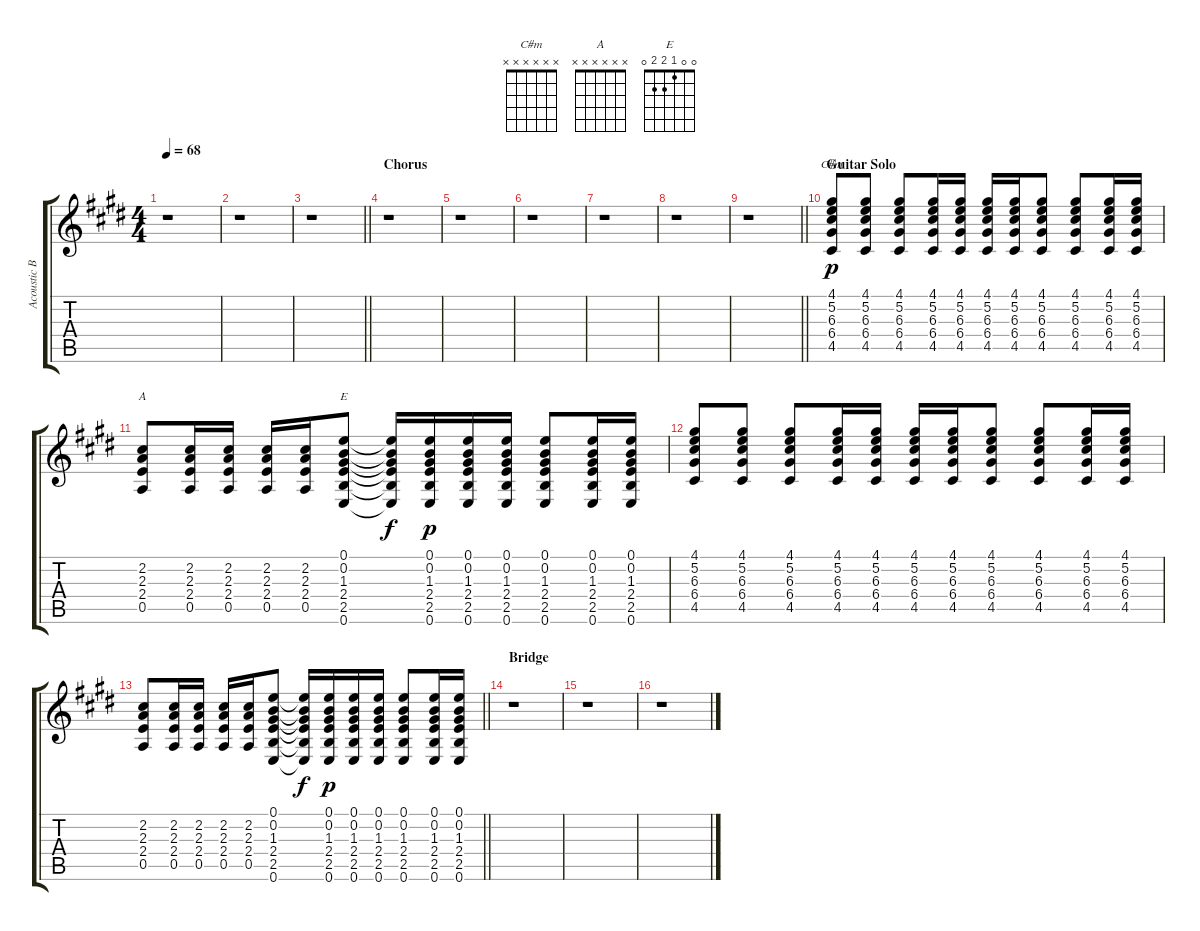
\track ("Acoustic Backing" "Acoustic B") {instrument acousticguitarsteel}
\staff {score tabs}
\tuning (E4 B3 G3 D3 A2 E2) {hide}
\chord ("C#m" x x x x x x)
\chord ("A" x x x x x x)
\chord ("E" 0 0 1 2 2 0)
\ts (4 4)
\tempo 68
\clef g2
\ks e
r.1{dy p} |
r.1 |
\barLineRight lightlight
r.1 |
\section ("" "Chorus")
r.1 |
r.1 |
r.1 |
r.1 |
r.1 |
\barLineRight lightlight
r.1 |
\section ("" "Guitar Solo")
(4.1 5.2 6.3 6.4 4.5).8{ch "C#m"} (4.1 5.2 6.3 6.4 4.5).8 (4.1 5.2 6.3 6.4 4.5).8 (4.1 5.2 6.3 6.4 4.5).16 (4.1 5.2 6.3 6.4 4.5).16 (4.1 5.2 6.3 6.4 4.5).16 (4.1 5.2 6.3 6.4 4.5).16 (4.1 5.2 6.3 6.4 4.5).8 (4.1 5.2 6.3 6.4 4.5).8 (4.1 5.2 6.3 6.4 4.5).16 (4.1 5.2 6.3 6.4 4.5).16 |
(2.2 2.3 2.4 0.5).8{ch "A"} (2.2 2.3 2.4 0.5).16 (2.2 2.3 2.4 0.5).16 (2.2 2.3 2.4 0.5).16 (2.2 2.3 2.4 0.5).16 (0.1 0.2 1.3 2.4 2.5 0.6).8{ch "E"} (0.1{t} 0.2{t} 1.3{t} 2.4{t} 2.5{t} 0.6{t}).16{dy f} (0.1 0.2 1.3 2.4 2.5 0.6).16{dy p} (0.1 0.2 1.3 2.4 2.5 0.6).16 (0.1 0.2 1.3 2.4 2.5 0.6).16 (0.1 0.2 1.3 2.4 2.5 0.6).8 (0.1 0.2 1.3 2.4 2.5 0.6).16 (0.1 0.2 1.3 2.4 2.5 0.6).16 |
(4.1 5.2 6.3 6.4 4.5).8 (4.1 5.2 6.3 6.4 4.5).8 (4.1 5.2 6.3 6.4 4.5).8 (4.1 5.2 6.3 6.4 4.5).16 (4.1 5.2 6.3 6.4 4.5).16 (4.1 5.2 6.3 6.4 4.5).16 (4.1 5.2 6.3 6.4 4.5).16 (4.1 5.2 6.3 6.4 4.5).8 (4.1 5.2 6.3 6.4 4.5).8 (4.1 5.2 6.3 6.4 4.5).16 (4.1 5.2 6.3 6.4 4.5).16 |
\barLineRight lightlight
(2.2 2.3 2.4 0.5).8 (2.2 2.3 2.4 0.5).16 (2.2 2.3 2.4 0.5).16 (2.2 2.3 2.4 0.5).16 (2.2 2.3 2.4 0.5).16 (0.1 0.2 1.3 2.4 2.5 0.6).8 (0.1{t} 0.2{t} 1.3{t} 2.4{t} 2.5{t} 0.6{t}).16{dy f} (0.1 0.2 1.3 2.4 2.5 0.6).16{dy p} (0.1 0.2 1.3 2.4 2.5 0.6).16 (0.1 0.2 1.3 2.4 2.5 0.6).16 (0.1 0.2 1.3 2.4 2.5 0.6).8 (0.1 0.2 1.3 2.4 2.5 0.6).16 (0.1 0.2 1.3 2.4 2.5 0.6).16 |
\section ("" "Bridge")
r.1 |
r.1 |
r.1
